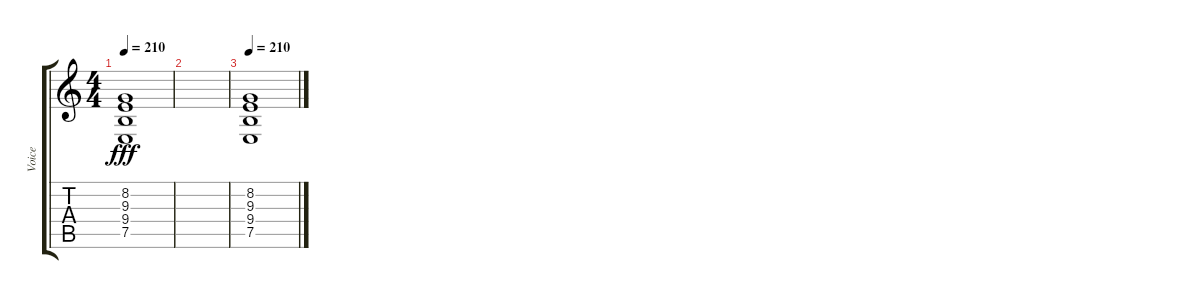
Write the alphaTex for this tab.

\track ("Voice" "Voice") {instrument choiraahs}
\staff {score tabs}
\tuning (E4 B3 G3 D3 A2 E2) {hide}
\ts (4 4)
\tempo 210
\clef g2
\ks c
(8.2 9.3 9.4 7.5).1{dy fff instrument tubularbells} |
|
\tempo 210
(8.2 9.3 9.4 7.5).1{instrument tubularbells}
